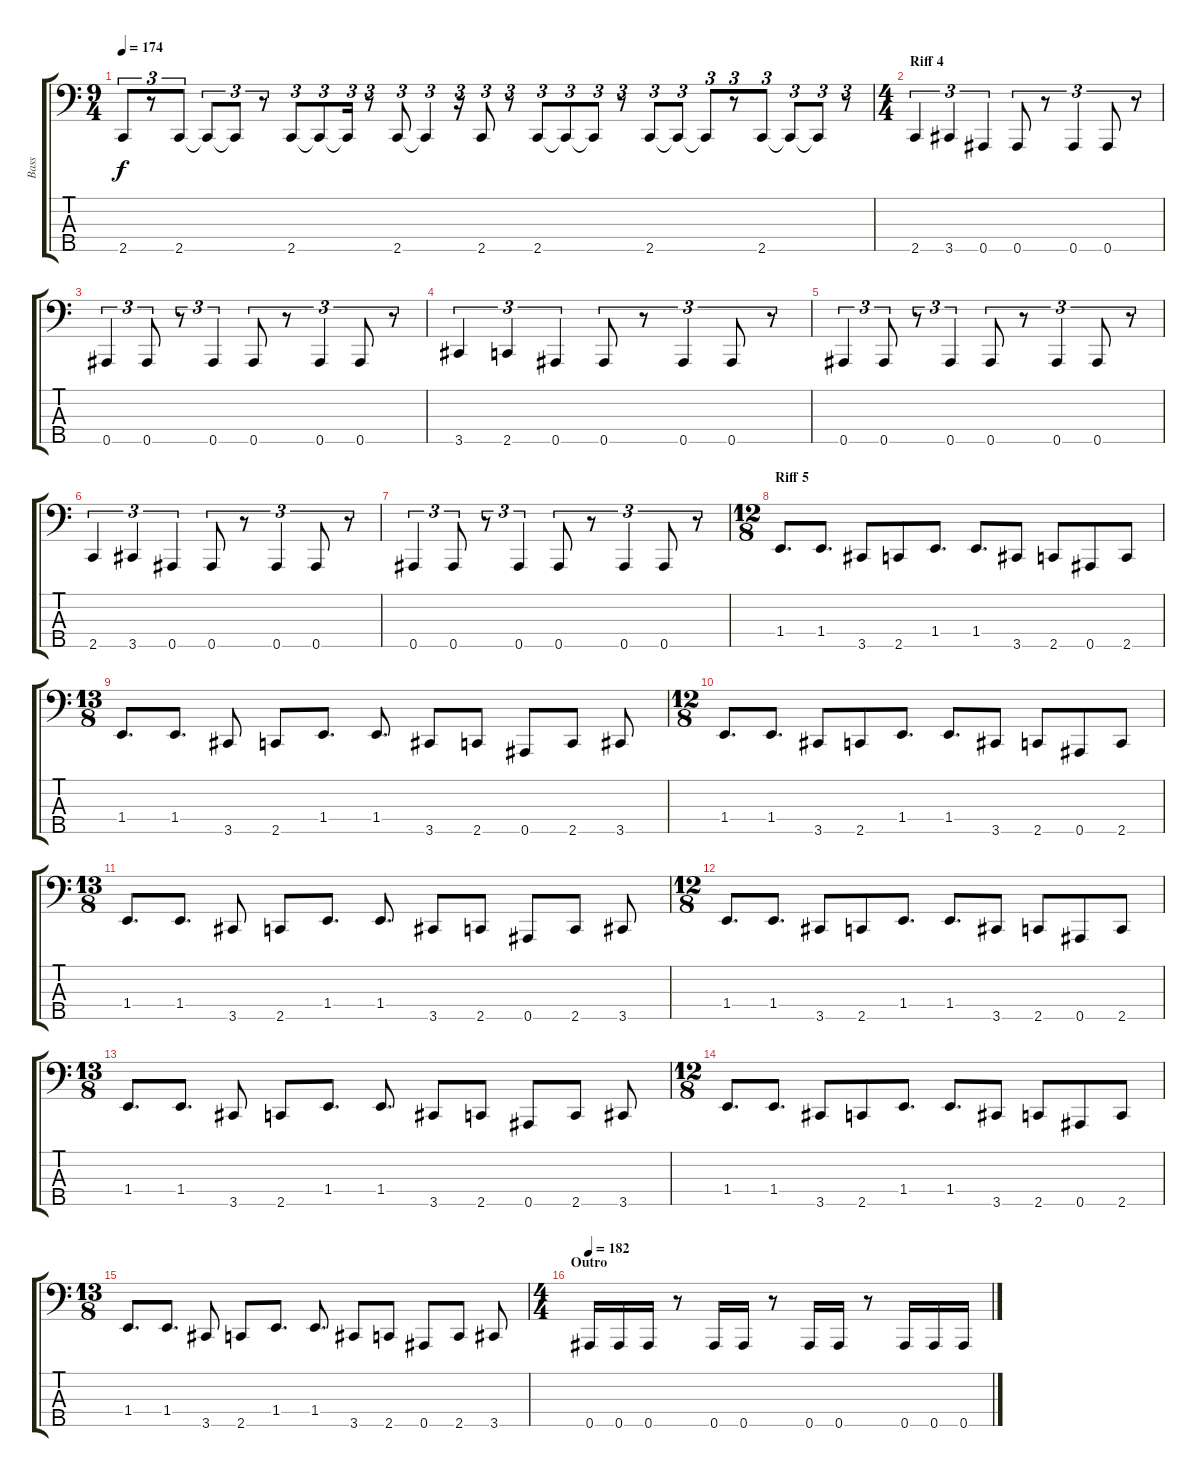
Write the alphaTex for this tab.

\track ("Bass" "Bass") {instrument electricbassfinger}
\staff {score tabs}
\tuning (Gb2 Db2 Ab1 Eb1 Bb0) {hide}
\ts (9 4)
\tempo 174
\clef f4
\ks c
2.5.8{tu (3 2) dy f} r.8{tu (3 2)} 2.5.8{tu (3 2)} 2.5{t}.8{tu (3 2)} 2.5{t}.8{tu (3 2)} r.8{tu (3 2)} 2.5.8{tu (3 2)} 2.5{t}.8{tu (3 2)} 2.5{t}.16{tu (3 2)} r.8{tu (3 2)} 2.5.8{tu (3 2)} 2.5{t}.4{tu (3 2)} r.16{tu (3 2)} 2.5.8{tu (3 2)} r.8{tu (3 2)} 2.5.8{tu (3 2)} 2.5{t}.8{tu (3 2)} 2.5{t}.8{tu (3 2)} r.8{tu (3 2)} 2.5.8{tu (3 2)} 2.5{t}.8{tu (3 2)} 2.5{t}.8{tu (3 2)} r.8{tu (3 2)} 2.5.8{tu (3 2)} 2.5{t}.8{tu (3 2)} 2.5{t}.8{tu (3 2)} r.8{tu (3 2)} |
\ts (4 4)
\section ("" "Riff 4")
2.5.4{tu (3 2)} 3.5.4{tu (3 2)} 0.5.4{tu (3 2)} 0.5.8{tu (3 2)} r.8{tu (3 2)} 0.5.4{tu (3 2)} 0.5.8{tu (3 2)} r.8{tu (3 2)} |
0.5.4{tu (3 2)} 0.5.8{tu (3 2)} r.8{tu (3 2)} 0.5.4{tu (3 2)} 0.5.8{tu (3 2)} r.8{tu (3 2)} 0.5.4{tu (3 2)} 0.5.8{tu (3 2)} r.8{tu (3 2)} |
3.5.4{tu (3 2)} 2.5.4{tu (3 2)} 0.5.4{tu (3 2)} 0.5.8{tu (3 2)} r.8{tu (3 2)} 0.5.4{tu (3 2)} 0.5.8{tu (3 2)} r.8{tu (3 2)} |
0.5.4{tu (3 2)} 0.5.8{tu (3 2)} r.8{tu (3 2)} 0.5.4{tu (3 2)} 0.5.8{tu (3 2)} r.8{tu (3 2)} 0.5.4{tu (3 2)} 0.5.8{tu (3 2)} r.8{tu (3 2)} |
2.5.4{tu (3 2)} 3.5.4{tu (3 2)} 0.5.4{tu (3 2)} 0.5.8{tu (3 2)} r.8{tu (3 2)} 0.5.4{tu (3 2)} 0.5.8{tu (3 2)} r.8{tu (3 2)} |
0.5.4{tu (3 2)} 0.5.8{tu (3 2)} r.8{tu (3 2)} 0.5.4{tu (3 2)} 0.5.8{tu (3 2)} r.8{tu (3 2)} 0.5.4{tu (3 2)} 0.5.8{tu (3 2)} r.8{tu (3 2)} |
\ts (12 8)
\section ("" "Riff 5")
1.4.8{d} 1.4.8{d} 3.5.8 2.5.8 1.4.8{d} 1.4.8{d} 3.5.8 2.5.8 0.5.8 2.5.8 |
\ts (13 8)
1.4.8{d} 1.4.8{d} 3.5.8 2.5.8 1.4.8{d} 1.4.8{d} 3.5.8 2.5.8 0.5.8 2.5.8 3.5.8 |
\ts (12 8)
1.4.8{d} 1.4.8{d} 3.5.8 2.5.8 1.4.8{d} 1.4.8{d} 3.5.8 2.5.8 0.5.8 2.5.8 |
\ts (13 8)
1.4.8{d} 1.4.8{d} 3.5.8 2.5.8 1.4.8{d} 1.4.8{d} 3.5.8 2.5.8 0.5.8 2.5.8 3.5.8 |
\ts (12 8)
1.4.8{d} 1.4.8{d} 3.5.8 2.5.8 1.4.8{d} 1.4.8{d} 3.5.8 2.5.8 0.5.8 2.5.8 |
\ts (13 8)
1.4.8{d} 1.4.8{d} 3.5.8 2.5.8 1.4.8{d} 1.4.8{d} 3.5.8 2.5.8 0.5.8 2.5.8 3.5.8 |
\ts (12 8)
1.4.8{d} 1.4.8{d} 3.5.8 2.5.8 1.4.8{d} 1.4.8{d} 3.5.8 2.5.8 0.5.8 2.5.8 |
\ts (13 8)
1.4.8{d} 1.4.8{d} 3.5.8 2.5.8 1.4.8{d} 1.4.8{d} 3.5.8 2.5.8 0.5.8 2.5.8 3.5.8 |
\ts (4 4)
\section ("" "Outro")
\tempo 174
\tempo 182
0.5.16 0.5.16 0.5.16 r.8 0.5.16 0.5.16 r.8 0.5.16 0.5.16 r.8 0.5.16 0.5.16 0.5.16
